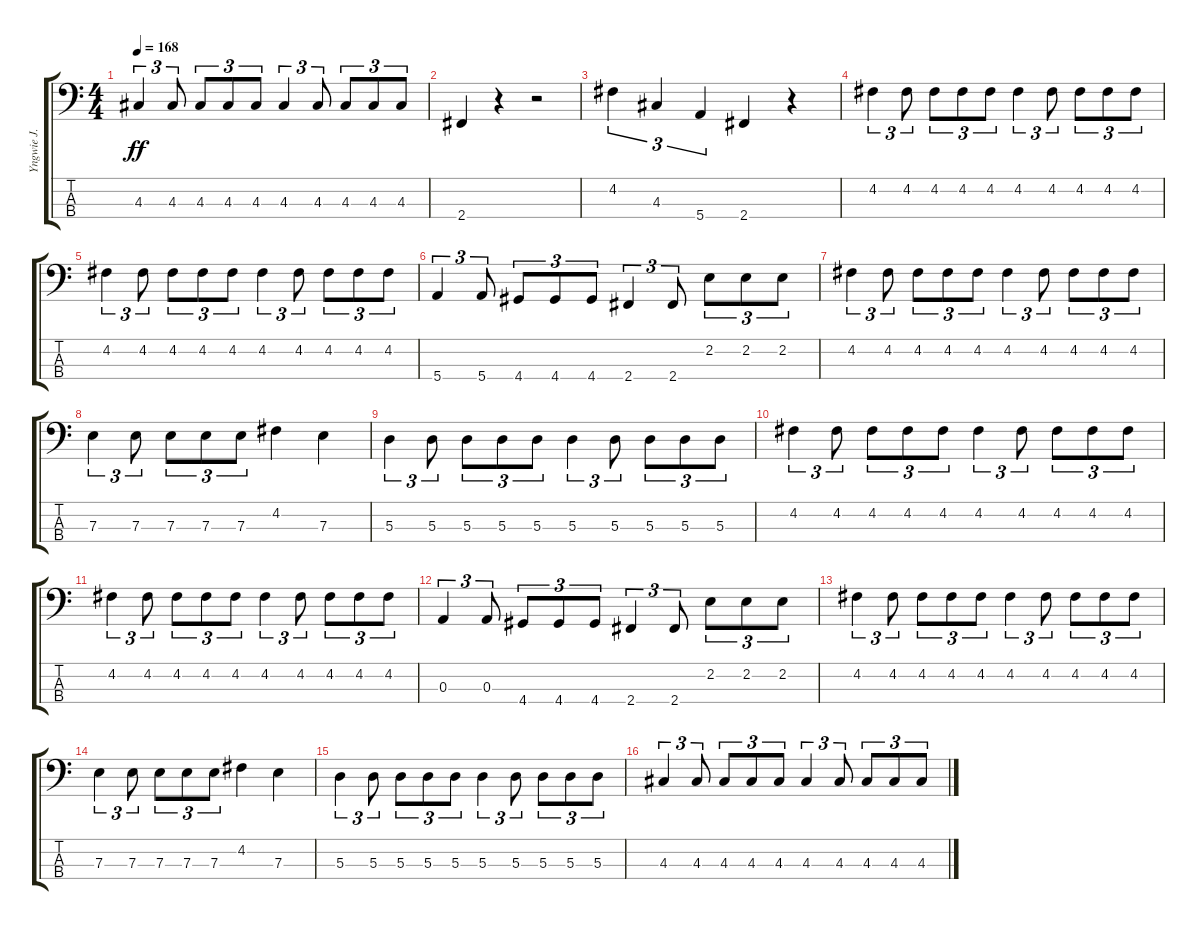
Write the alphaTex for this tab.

\track ("Yngwie J. Malmsteen (Bass)" "Yngwie J. ") {instrument electricbasspick}
\staff {score tabs}
\tuning (G2 D2 A1 E1) {hide}
\ts (4 4)
\tempo 168
\clef f4
\ks c
4.3.4{tu (3 2) dy ff} 4.3.8{tu (3 2)} 4.3.8{tu (3 2)} 4.3.8{tu (3 2)} 4.3.8{tu (3 2)} 4.3.4{tu (3 2)} 4.3.8{tu (3 2)} 4.3.8{tu (3 2)} 4.3.8{tu (3 2)} 4.3.8{tu (3 2)} |
2.4.4 r.4 r.2 |
4.2.4{tu (3 2)} 4.3.4{tu (3 2)} 5.4.4{tu (3 2)} 2.4.4 r.4 |
4.2.4{tu (3 2)} 4.2.8{tu (3 2)} 4.2.8{tu (3 2)} 4.2.8{tu (3 2)} 4.2.8{tu (3 2)} 4.2.4{tu (3 2)} 4.2.8{tu (3 2)} 4.2.8{tu (3 2)} 4.2.8{tu (3 2)} 4.2.8{tu (3 2)} |
4.2.4{tu (3 2)} 4.2.8{tu (3 2)} 4.2.8{tu (3 2)} 4.2.8{tu (3 2)} 4.2.8{tu (3 2)} 4.2.4{tu (3 2)} 4.2.8{tu (3 2)} 4.2.8{tu (3 2)} 4.2.8{tu (3 2)} 4.2.8{tu (3 2)} |
5.4.4{tu (3 2)} 5.4.8{tu (3 2)} 4.4.8{tu (3 2)} 4.4.8{tu (3 2)} 4.4.8{tu (3 2)} 2.4.4{tu (3 2)} 2.4.8{tu (3 2)} 2.2.8{tu (3 2)} 2.2.8{tu (3 2)} 2.2.8{tu (3 2)} |
4.2.4{tu (3 2)} 4.2.8{tu (3 2)} 4.2.8{tu (3 2)} 4.2.8{tu (3 2)} 4.2.8{tu (3 2)} 4.2.4{tu (3 2)} 4.2.8{tu (3 2)} 4.2.8{tu (3 2)} 4.2.8{tu (3 2)} 4.2.8{tu (3 2)} |
7.3.4{tu (3 2)} 7.3.8{tu (3 2)} 7.3.8{tu (3 2)} 7.3.8{tu (3 2)} 7.3.8{tu (3 2)} 4.2.4 7.3.4 |
5.3.4{tu (3 2)} 5.3.8{tu (3 2)} 5.3.8{tu (3 2)} 5.3.8{tu (3 2)} 5.3.8{tu (3 2)} 5.3.4{tu (3 2)} 5.3.8{tu (3 2)} 5.3.8{tu (3 2)} 5.3.8{tu (3 2)} 5.3.8{tu (3 2)} |
4.2.4{tu (3 2)} 4.2.8{tu (3 2)} 4.2.8{tu (3 2)} 4.2.8{tu (3 2)} 4.2.8{tu (3 2)} 4.2.4{tu (3 2)} 4.2.8{tu (3 2)} 4.2.8{tu (3 2)} 4.2.8{tu (3 2)} 4.2.8{tu (3 2)} |
4.2.4{tu (3 2)} 4.2.8{tu (3 2)} 4.2.8{tu (3 2)} 4.2.8{tu (3 2)} 4.2.8{tu (3 2)} 4.2.4{tu (3 2)} 4.2.8{tu (3 2)} 4.2.8{tu (3 2)} 4.2.8{tu (3 2)} 4.2.8{tu (3 2)} |
0.3.4{tu (3 2)} 0.3.8{tu (3 2)} 4.4.8{tu (3 2)} 4.4.8{tu (3 2)} 4.4.8{tu (3 2)} 2.4.4{tu (3 2)} 2.4.8{tu (3 2)} 2.2.8{tu (3 2)} 2.2.8{tu (3 2)} 2.2.8{tu (3 2)} |
4.2.4{tu (3 2)} 4.2.8{tu (3 2)} 4.2.8{tu (3 2)} 4.2.8{tu (3 2)} 4.2.8{tu (3 2)} 4.2.4{tu (3 2)} 4.2.8{tu (3 2)} 4.2.8{tu (3 2)} 4.2.8{tu (3 2)} 4.2.8{tu (3 2)} |
7.3.4{tu (3 2)} 7.3.8{tu (3 2)} 7.3.8{tu (3 2)} 7.3.8{tu (3 2)} 7.3.8{tu (3 2)} 4.2.4 7.3.4 |
5.3.4{tu (3 2)} 5.3.8{tu (3 2)} 5.3.8{tu (3 2)} 5.3.8{tu (3 2)} 5.3.8{tu (3 2)} 5.3.4{tu (3 2)} 5.3.8{tu (3 2)} 5.3.8{tu (3 2)} 5.3.8{tu (3 2)} 5.3.8{tu (3 2)} |
4.3.4{tu (3 2)} 4.3.8{tu (3 2)} 4.3.8{tu (3 2)} 4.3.8{tu (3 2)} 4.3.8{tu (3 2)} 4.3.4{tu (3 2)} 4.3.8{tu (3 2)} 4.3.8{tu (3 2)} 4.3.8{tu (3 2)} 4.3.8{tu (3 2)}
